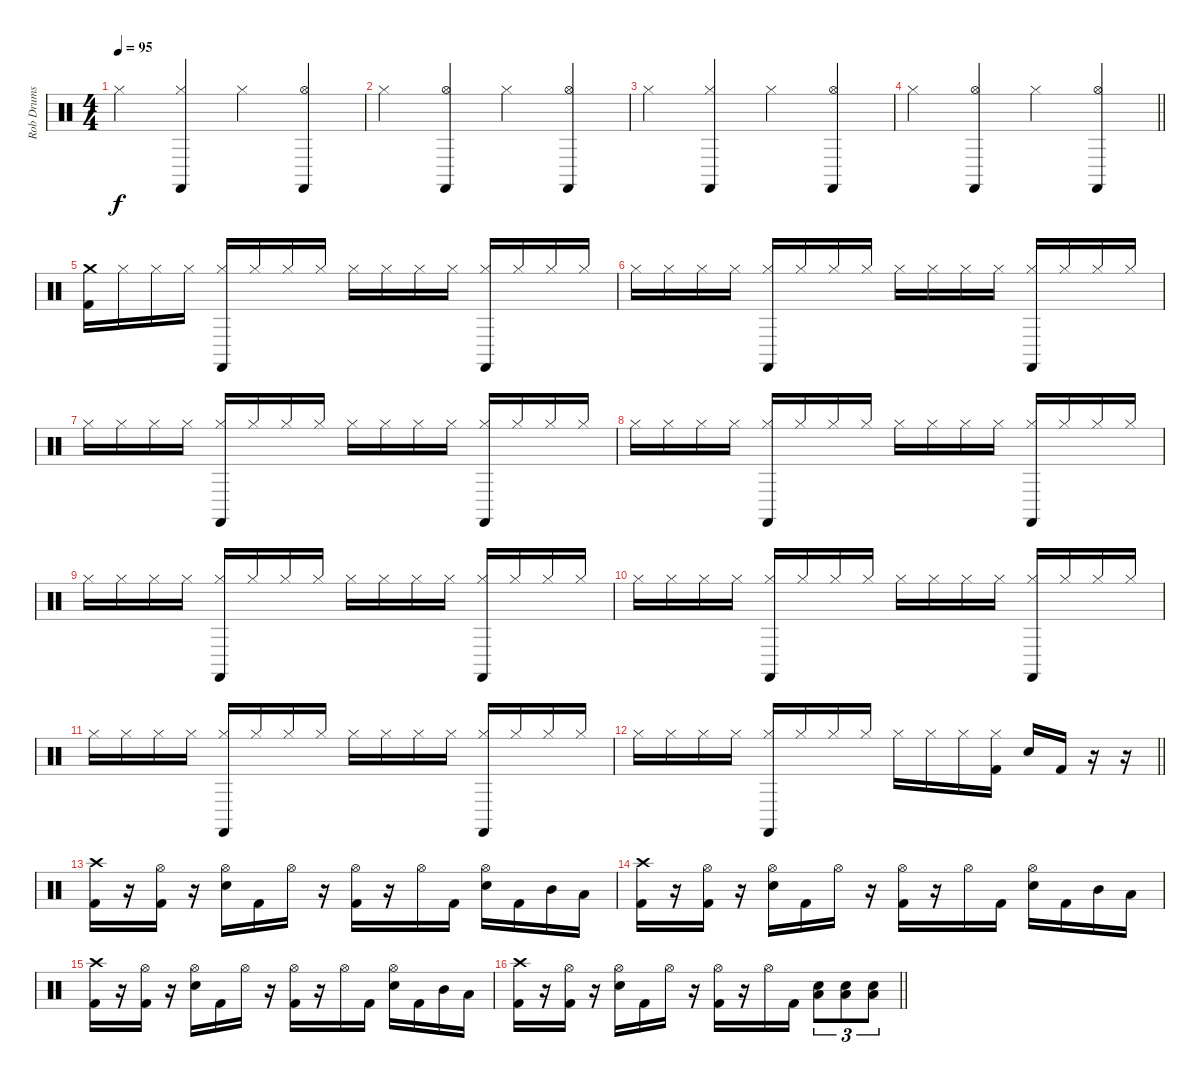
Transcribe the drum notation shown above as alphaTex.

\track ("Rob Drums" "Rob Drums") {instrument percussion}
\staff {score}
\articulation defaults
\ts (4 4)
\tempo 95
\clef neutral
\ks c "Hi-Hat (closed)".4{dy f}
("Hi-Hat (closed)" "Castanets (hit)").4 "Hi-Hat (closed)".4 ("Hi-Hat (open)" "Castanets (hit)").4 |
"Hi-Hat (closed)".4 ("Hi-Hat (open)" "Castanets (hit)").4 "Hi-Hat (closed)".4 ("Hi-Hat (open)" "Castanets (hit)").4 |
"Hi-Hat (closed)".4 ("Hi-Hat (closed)" "Castanets (hit)").4 "Hi-Hat (closed)".4 ("Hi-Hat (open)" "Castanets (hit)").4 |
\barLineRight lightlight "Hi-Hat (closed)".4
("Hi-Hat (open)" "Castanets (hit)").4 "Hi-Hat (closed)".4 ("Hi-Hat (open)" "Castanets (hit)").4 |
("Crash medium (hit)" "Kick (hit) 2").16 "Hi-Hat (closed)".16 "Hi-Hat (closed)".16 "Hi-Hat (closed)".16 ("Hi-Hat (closed)" "Castanets (hit)").16 "Hi-Hat (closed)".16 "Hi-Hat (closed)".16 "Hi-Hat (closed)".16 "Hi-Hat (closed)".16 "Hi-Hat (closed)".16 "Hi-Hat (closed)".16 "Hi-Hat (closed)".16 ("Hi-Hat (closed)" "Castanets (hit)").16 "Hi-Hat (closed)".16 "Hi-Hat (closed)".16 "Hi-Hat (closed)".16 |
"Hi-Hat (closed)".16 "Hi-Hat (closed)".16 "Hi-Hat (closed)".16 "Hi-Hat (closed)".16 ("Hi-Hat (closed)" "Castanets (hit)").16 "Hi-Hat (closed)".16 "Hi-Hat (closed)".16 "Hi-Hat (closed)".16 "Hi-Hat (closed)".16 "Hi-Hat (closed)".16 "Hi-Hat (closed)".16 "Hi-Hat (closed)".16 ("Hi-Hat (closed)" "Castanets (hit)").16 "Hi-Hat (closed)".16 "Hi-Hat (closed)".16 "Hi-Hat (closed)".16 |
"Hi-Hat (closed)".16 "Hi-Hat (closed)".16 "Hi-Hat (closed)".16 "Hi-Hat (closed)".16 ("Hi-Hat (closed)" "Castanets (hit)").16 "Hi-Hat (closed)".16 "Hi-Hat (closed)".16 "Hi-Hat (closed)".16 "Hi-Hat (closed)".16 "Hi-Hat (closed)".16 "Hi-Hat (closed)".16 "Hi-Hat (closed)".16 ("Hi-Hat (closed)" "Castanets (hit)").16 "Hi-Hat (closed)".16 "Hi-Hat (closed)".16 "Hi-Hat (closed)".16 |
"Hi-Hat (closed)".16 "Hi-Hat (closed)".16 "Hi-Hat (closed)".16 "Hi-Hat (closed)".16 ("Hi-Hat (closed)" "Castanets (hit)").16 "Hi-Hat (closed)".16 "Hi-Hat (closed)".16 "Hi-Hat (closed)".16 "Hi-Hat (closed)".16 "Hi-Hat (closed)".16 "Hi-Hat (closed)".16 "Hi-Hat (closed)".16 ("Hi-Hat (closed)" "Castanets (hit)").16 "Hi-Hat (closed)".16 "Hi-Hat (closed)".16 "Hi-Hat (closed)".16 |
"Hi-Hat (closed)".16 "Hi-Hat (closed)".16 "Hi-Hat (closed)".16 "Hi-Hat (closed)".16 ("Hi-Hat (closed)" "Castanets (hit)").16 "Hi-Hat (closed)".16 "Hi-Hat (closed)".16 "Hi-Hat (closed)".16 "Hi-Hat (closed)".16 "Hi-Hat (closed)".16 "Hi-Hat (closed)".16 "Hi-Hat (closed)".16 ("Hi-Hat (closed)" "Castanets (hit)").16 "Hi-Hat (closed)".16 "Hi-Hat (closed)".16 "Hi-Hat (closed)".16 |
"Hi-Hat (closed)".16 "Hi-Hat (closed)".16 "Hi-Hat (closed)".16 "Hi-Hat (closed)".16 ("Hi-Hat (closed)" "Castanets (hit)").16 "Hi-Hat (closed)".16 "Hi-Hat (closed)".16 "Hi-Hat (closed)".16 "Hi-Hat (closed)".16 "Hi-Hat (closed)".16 "Hi-Hat (closed)".16 "Hi-Hat (closed)".16 ("Hi-Hat (closed)" "Castanets (hit)").16 "Hi-Hat (closed)".16 "Hi-Hat (closed)".16 "Hi-Hat (closed)".16 |
"Hi-Hat (closed)".16 "Hi-Hat (closed)".16 "Hi-Hat (closed)".16 "Hi-Hat (closed)".16 ("Hi-Hat (closed)" "Castanets (hit)").16 "Hi-Hat (closed)".16 "Hi-Hat (closed)".16 "Hi-Hat (closed)".16 "Hi-Hat (closed)".16 "Hi-Hat (closed)".16 "Hi-Hat (closed)".16 "Hi-Hat (closed)".16 ("Hi-Hat (closed)" "Castanets (hit)").16 "Hi-Hat (closed)".16 "Hi-Hat (closed)".16 "Hi-Hat (closed)".16 |
\barLineRight lightlight "Hi-Hat (closed)".16 "Hi-Hat (closed)".16 "Hi-Hat (closed)".16 "Hi-Hat (closed)".16
("Hi-Hat (closed)" "Castanets (hit)").16 "Hi-Hat (closed)".16 "Hi-Hat (closed)".16 "Hi-Hat (closed)".16 "Hi-Hat (closed)".16 "Hi-Hat (closed)".16 "Hi-Hat (closed)".16 ("Hi-Hat (closed)" "Kick (hit) 2").16 "Electric Snare (hit)".16 "Kick (hit) 2".16 r.16 r.16 |
("Crash high (hit)" "Kick (hit) 2").16 r.16 ("Hi-Hat (open)" "Kick (hit) 2").16 r.16 ("Hi-Hat (open)" "Electric Snare (hit)").16 "Kick (hit) 2".16 "Hi-Hat (open)".16 r.16 ("Hi-Hat (open)" "Kick (hit) 2").16 r.16 "Hi-Hat (open)".16 "Kick (hit) 2".16 ("Hi-Hat (open)" "Electric Snare (hit)").16 "Kick (hit) 2".16 "Mid Tom (hit)".16 "Low Tom (hit)".16 |
("Crash high (hit)" "Kick (hit) 2").16 r.16 ("Hi-Hat (open)" "Kick (hit) 2").16 r.16 ("Hi-Hat (open)" "Electric Snare (hit)").16 "Kick (hit) 2".16 "Hi-Hat (open)".16 r.16 ("Hi-Hat (open)" "Kick (hit) 2").16 r.16 "Hi-Hat (open)".16 "Kick (hit) 2".16 ("Hi-Hat (open)" "Electric Snare (hit)").16 "Kick (hit) 2".16 "Mid Tom (hit)".16 "Low Tom (hit)".16 |
("Crash high (hit)" "Kick (hit) 2").16 r.16 ("Hi-Hat (open)" "Kick (hit) 2").16 r.16 ("Hi-Hat (open)" "Electric Snare (hit)").16 "Kick (hit) 2".16 "Hi-Hat (open)".16 r.16 ("Hi-Hat (open)" "Kick (hit) 2").16 r.16 "Hi-Hat (open)".16 "Kick (hit) 2".16 ("Hi-Hat (open)" "Electric Snare (hit)").16 "Kick (hit) 2".16 "Mid Tom (hit)".16 "Low Tom (hit)".16 |
\barLineRight lightlight
("Crash high (hit)" "Kick (hit) 2").16 r.16 ("Hi-Hat (open)" "Kick (hit) 2").16 r.16 ("Hi-Hat (open)" "Electric Snare (hit)").16 "Kick (hit) 2".16 "Hi-Hat (open)".16 r.16 ("Hi-Hat (open)" "Kick (hit) 2").16 r.16 "Hi-Hat (open)".16 "Kick (hit) 2".16 ("Electric Snare (hit)" "Low Floor Tom (hit)").8{tu (3 2)} ("Electric Snare (hit)" "Low Floor Tom (hit)").8{tu (3 2)} ("Electric Snare (hit)" "Low Floor Tom (hit)").8{tu (3 2)}
